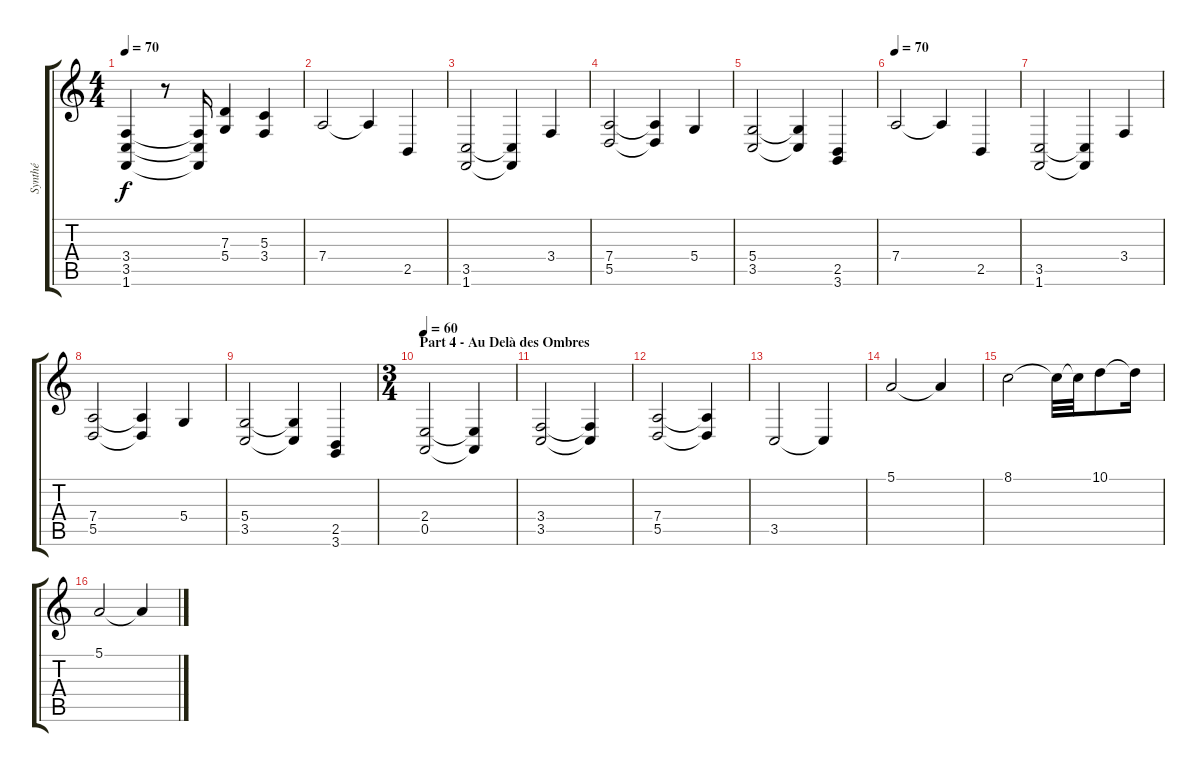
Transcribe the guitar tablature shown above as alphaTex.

\track ("Synthé" "Synthé") {instrument stringensemble1}
\staff {score tabs}
\tuning (E4 B3 G3 D3 A2 E2) {hide}
\ts (4 4)
\tempo 70
\clef g2
\ks c
(3.4 3.5 1.6).4{dy f} r.8 (3.4{t} 3.5{t} 1.6{t}).16 (7.3 5.4).4 (5.3 3.4).4 |
7.4.2 7.4{t}.4 2.5.4 |
(3.5 1.6).2 (3.5{t} 1.6{t}).4 3.4.4 |
(7.4 5.5).2 (7.4{t} 5.5{t}).4 5.4.4 |
(5.4 3.5).2 (5.4{t} 3.5{t}).4 (2.5 3.6).4 |
\tempo 70
7.4.2 7.4{t}.4 2.5.4 |
(3.5 1.6).2 (3.5{t} 1.6{t}).4 3.4.4 |
(7.4 5.5).2 (7.4{t} 5.5{t}).4 5.4.4 |
(5.4 3.5).2 (5.4{t} 3.5{t}).4 (2.5 3.6).4 |
\ts (3 4)
\section ("" "Part 4 - Au Delà des Ombres")
\tempo 60
(2.4 0.5).2 (2.4{t} 0.5{t}).4 |
(3.4 3.5).2 (3.4{t} 3.5{t}).4 |
(7.4 5.5).2 (7.4{t} 5.5{t}).4 |
3.5.2 3.5{t}.4 |
5.1.2{volume 10} 5.1{t}.4 |
8.1.2 8.1{t}.32 8.1{t}.32 10.1.8 10.1{t}.16 |
5.1.2 5.1{t}.4
